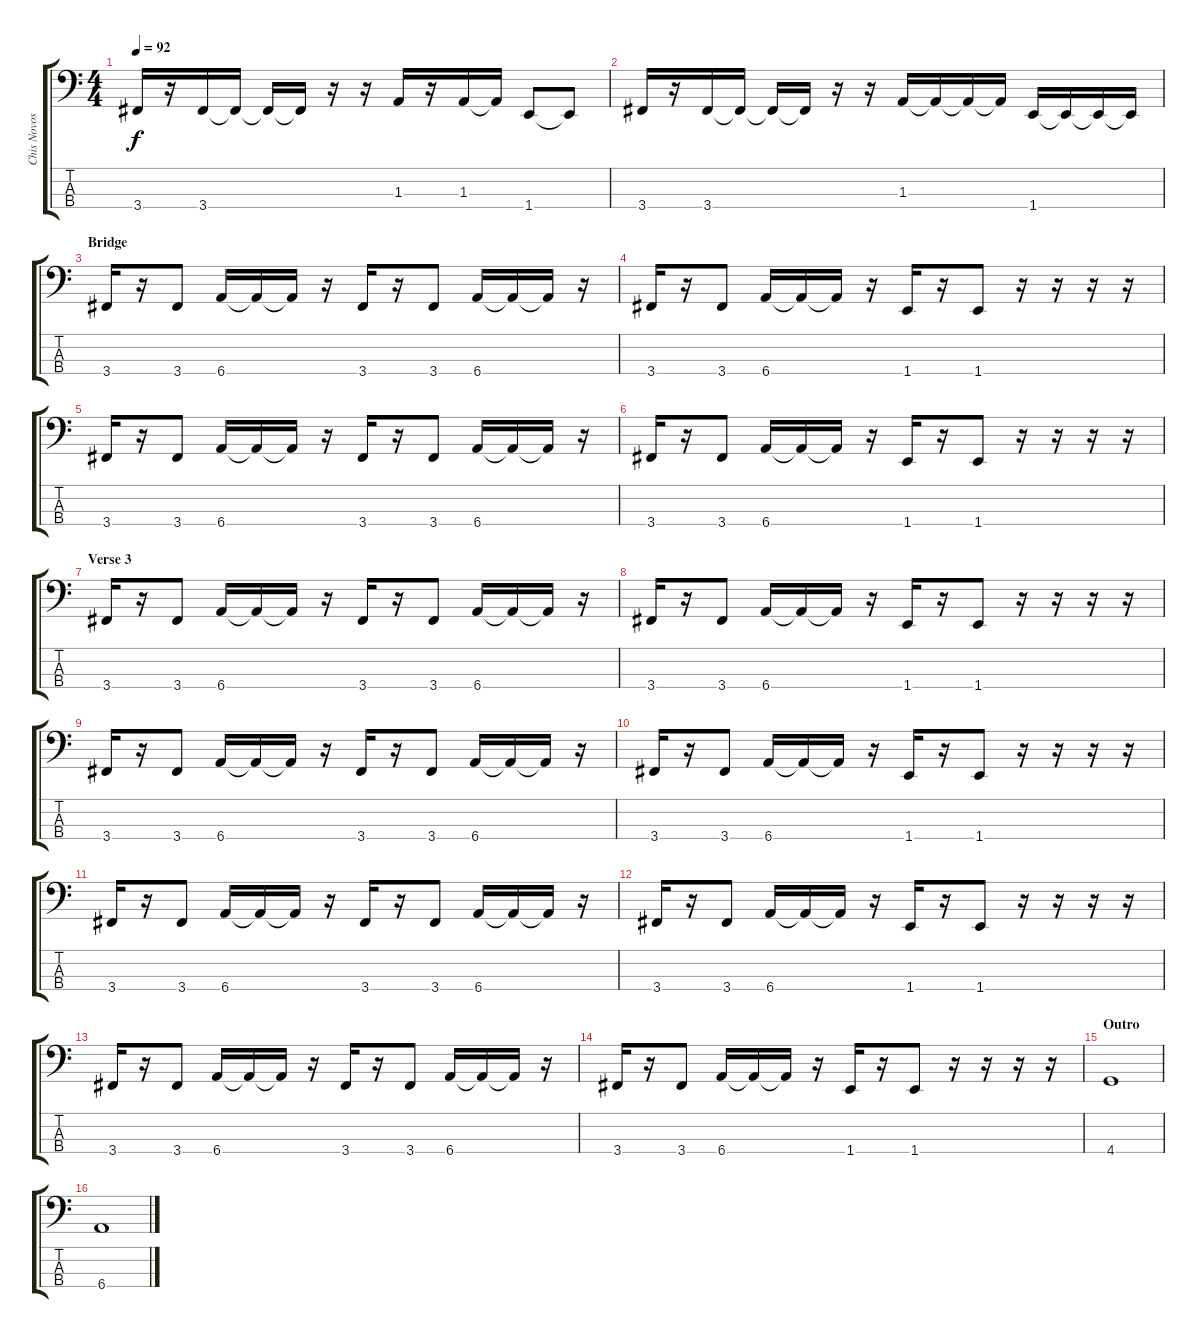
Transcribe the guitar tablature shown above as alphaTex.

\track ("Chis Novoselic - Bass" "Chis Novos") {instrument electricbassfinger}
\staff {score tabs}
\tuning (Gb2 Db2 Ab1 Eb1) {hide}
\ts (4 4)
\tempo 92
\clef f4
\ks c
3.4.16{dy f} r.16 3.4.16 3.4{t}.16 3.4{t}.16 3.4{t}.16 r.16 r.16 1.3.16 r.16 1.3.16 1.3{t}.16 1.4.8 1.4{t}.8 |
3.4.16 r.16 3.4.16 3.4{t}.16 3.4{t}.16 3.4{t}.16 r.16 r.16 1.3.16 1.3{t}.16 1.3{t}.16 1.3{t}.16 1.4.16 1.4{t}.16 1.4{t}.16 1.4{t}.16 |
\section ("" "Bridge")
3.4.16 r.16 3.4.8 6.4.16 6.4{t}.16 6.4{t}.16 r.16 3.4.16 r.16 3.4.8 6.4.16 6.4{t}.16 6.4{t}.16 r.16 |
3.4.16 r.16 3.4.8 6.4.16 6.4{t}.16 6.4{t}.16 r.16 1.4.16 r.16 1.4.8 r.16 r.16 r.16 r.16 |
3.4.16 r.16 3.4.8 6.4.16 6.4{t}.16 6.4{t}.16 r.16 3.4.16 r.16 3.4.8 6.4.16 6.4{t}.16 6.4{t}.16 r.16 |
3.4.16 r.16 3.4.8 6.4.16 6.4{t}.16 6.4{t}.16 r.16 1.4.16 r.16 1.4.8 r.16 r.16 r.16 r.16 |
\section ("" "Verse 3")
3.4.16 r.16 3.4.8 6.4.16 6.4{t}.16 6.4{t}.16 r.16 3.4.16 r.16 3.4.8 6.4.16 6.4{t}.16 6.4{t}.16 r.16 |
3.4.16 r.16 3.4.8 6.4.16 6.4{t}.16 6.4{t}.16 r.16 1.4.16 r.16 1.4.8 r.16 r.16 r.16 r.16 |
3.4.16 r.16 3.4.8 6.4.16 6.4{t}.16 6.4{t}.16 r.16 3.4.16 r.16 3.4.8 6.4.16 6.4{t}.16 6.4{t}.16 r.16 |
3.4.16 r.16 3.4.8 6.4.16 6.4{t}.16 6.4{t}.16 r.16 1.4.16 r.16 1.4.8 r.16 r.16 r.16 r.16 |
3.4.16 r.16 3.4.8 6.4.16 6.4{t}.16 6.4{t}.16 r.16 3.4.16 r.16 3.4.8 6.4.16 6.4{t}.16 6.4{t}.16 r.16 |
3.4.16 r.16 3.4.8 6.4.16 6.4{t}.16 6.4{t}.16 r.16 1.4.16 r.16 1.4.8 r.16 r.16 r.16 r.16 |
3.4.16 r.16 3.4.8 6.4.16 6.4{t}.16 6.4{t}.16 r.16 3.4.16 r.16 3.4.8 6.4.16 6.4{t}.16 6.4{t}.16 r.16 |
3.4.16 r.16 3.4.8 6.4.16 6.4{t}.16 6.4{t}.16 r.16 1.4.16 r.16 1.4.8 r.16 r.16 r.16 r.16 |
\section ("" "Outro")
4.4.1 |
6.4.1
